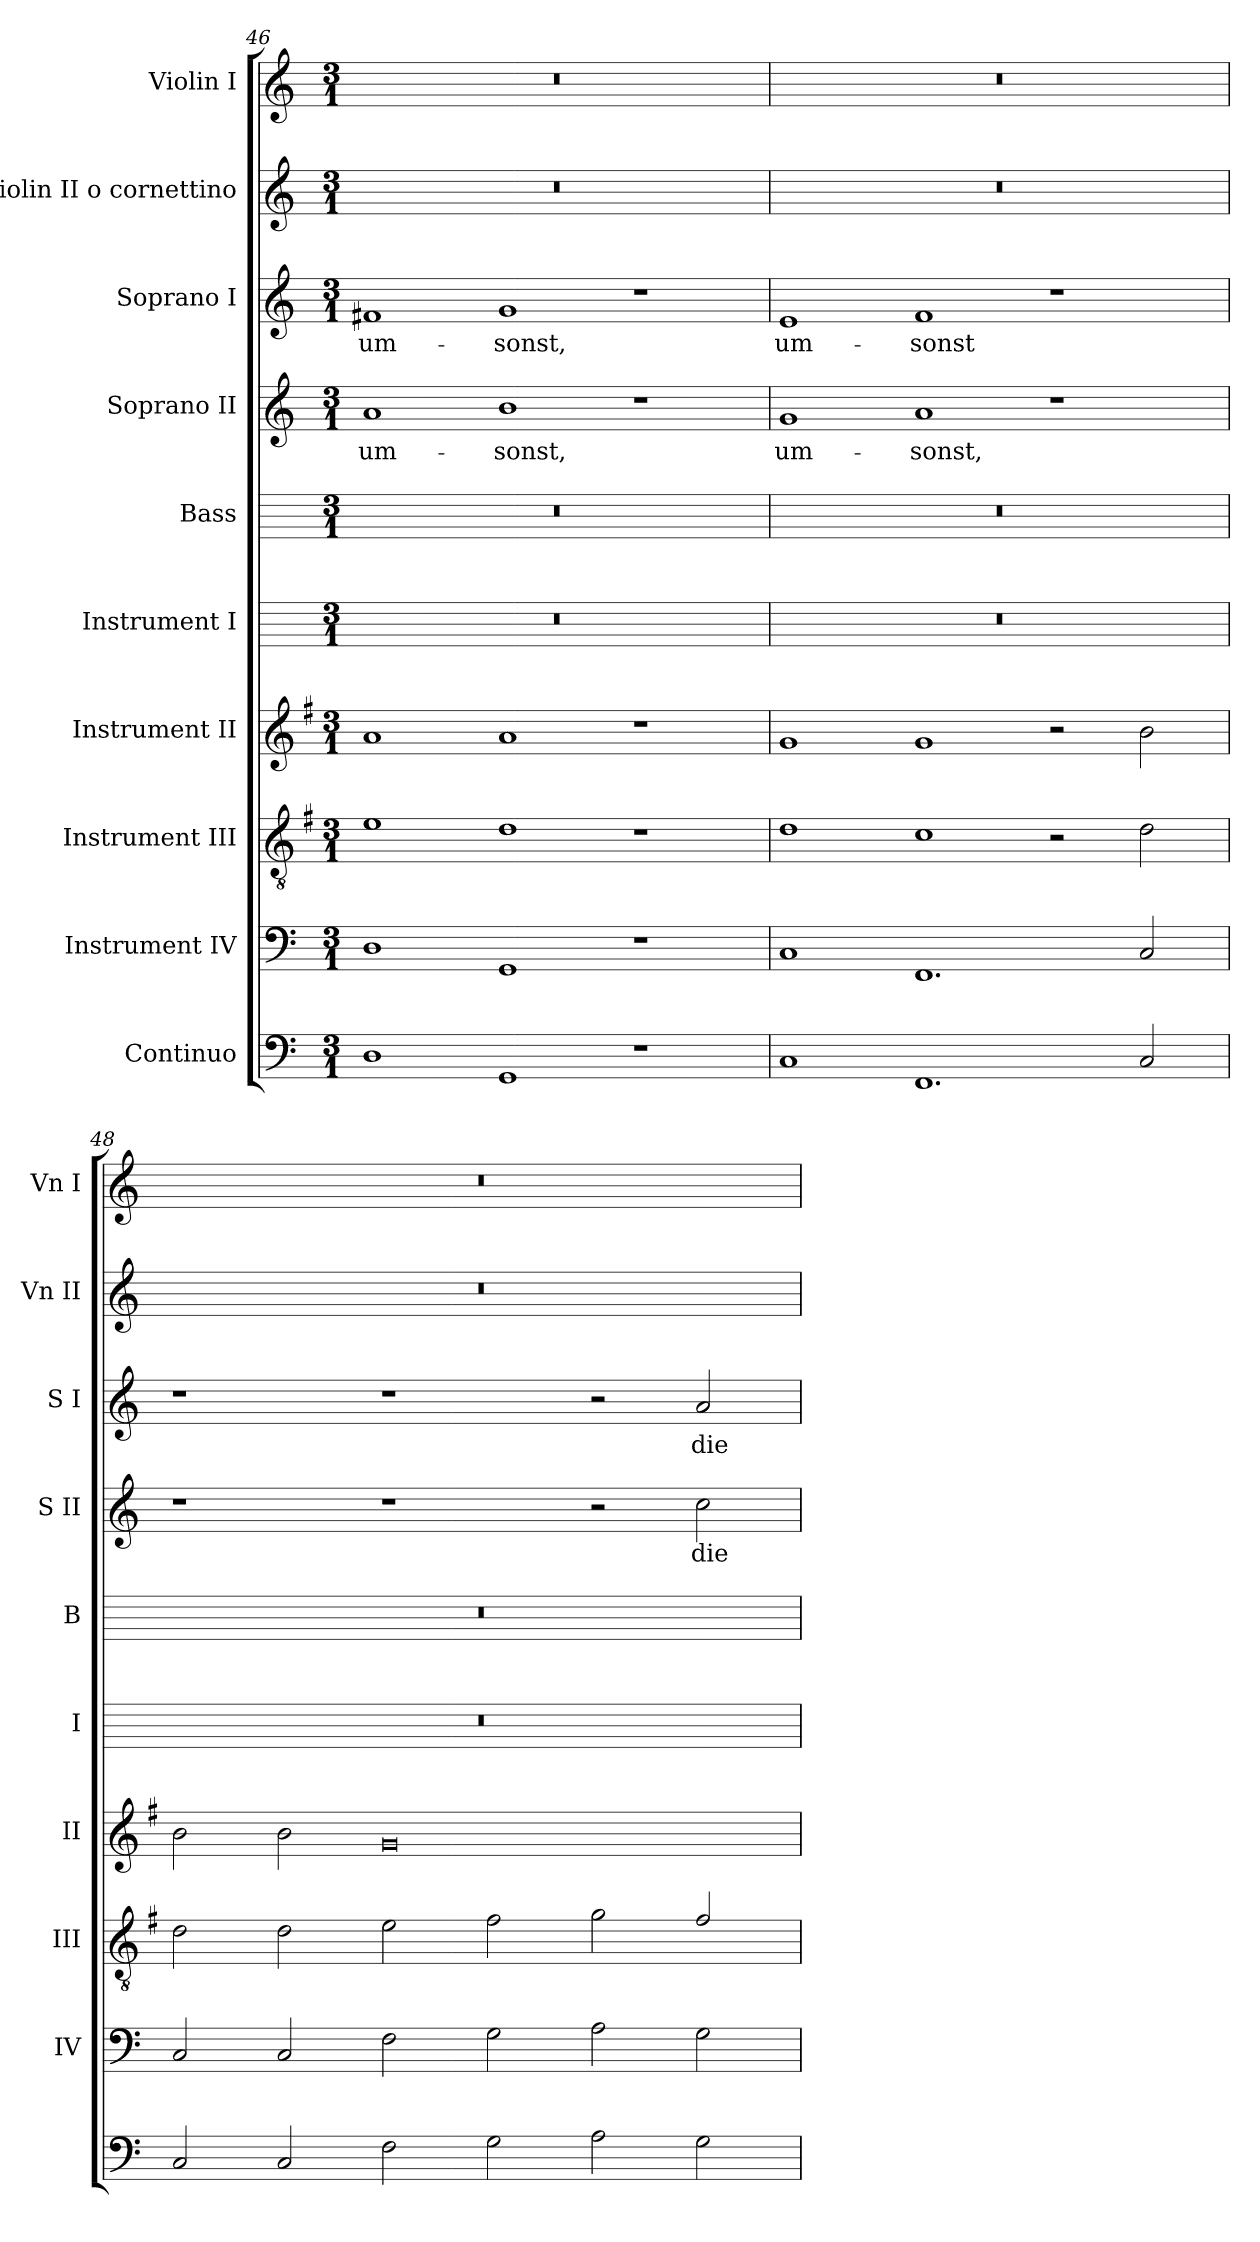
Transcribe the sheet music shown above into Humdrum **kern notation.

**kern	**kern	**kern	**kern	**kern	**kern	**kern	**text	**kern	**text	**kern	**kern
*part10	*part9	*part8	*part7	*part6	*part5	*part4	*part4	*part3	*part3	*part2	*part1
*staff10	*staff9	*staff8	*staff7	*staff6	*staff5	*staff4	*staff4	*staff3	*staff3	*staff2	*staff1
*I"Continuo	*I"Instrument IV	*I"Instrument III	*I"Instrument II	*I"Instrument I	*I"Bass	*I"Soprano II	*	*I"Soprano I	*	*I"Violin II o cornettino	*I"Violin I
*	*I'IV	*I'III	*I'II	*I'I	*I'B	*I'S II	*	*I'S I	*	*I'Vn II	*I'Vn I
*clefF4	*clefF4	*clefGv2	*clefG2	*	*	*clefG2	*	*clefG2	*	*clefG2	*clefG2
*	*	*ITrd4c7	*ITrd4c7	*ITrd4c7	*	*	*	*	*	*	*
*k[]	*k[]	*k[]	*k[]	*	*	*k[]	*	*k[]	*	*k[]	*k[]
*C:	*C:	*C:	*C:	*	*	*C:	*	*C:	*	*C:	*C:
*M3/1	*M3/1	*M3/1	*M3/1	*M3/1	*M3/1	*M3/1	*	*M3/1	*	*M3/1	*M3/1
=46	=46	=46	=46	=46	=46	=46	=46	=46	=46	=46	=46
!	!	!	!	!	!	!	!LO:LY:b	!	!LO:LY:b	!	!
1D	1D	1A	1d	0.r	0.r	1a	um-	1f#X	um-	0.r	0.r
!	!	!	!	!	!	!	!LO:LY:b	!	!LO:LY:b	!	!
1GG	1GG	1G	1d	.	.	1b	-sonst,	1g	-sonst,	.	.
1r	1r	1r	1r	.	.	1r	.	1r	.	.	.
=47	=47	=47	=47	=47	=47	=47	=47	=47	=47	=47	=47
!	!	!	!	!	!	!	!LO:LY:b	!	!LO:LY:b	!	!
1C	1C	1G	1c	0.r	0.r	1g	um-	1e	um-	0.r	0.r
!	!	!	!	!	!	!	!LO:LY:b	!	!LO:LY:b	!	!
1.FF	1.FF	1F	1c	.	.	1a	-sonst,	1f	-sonst	.	.
.	.	2r	2r	.	.	1r	.	1r	.	.	.
2C	2C	2G	2e	.	.	.	.	.	.	.	.
=48	=48	=48	=48	=48	=48	=48	=48	=48	=48	=48	=48
2C	2C	2G	2e	0.r	0.r	1r	.	1r	.	0.r	0.r
2C	2C	2G	2e	.	.	.	.	.	.	.	.
2F	2F	2A	0c	.	.	1r	.	1r	.	.	.
2G	2G	2B	.	.	.	.	.	.	.	.	.
2A	2A	2c	.	.	.	2r	.	2r	.	.	.
!	!	!	!	!	!	!	!LO:LY:b	!	!LO:LY:b	!	!
2G	2G	2B/	.	.	.	2cc	die	2a	die	.	.
=	=	=	=	=	=	=	=	=	=	=	=
*-	*-	*-	*-	*-	*-	*-	*-	*-	*-	*-	*-
